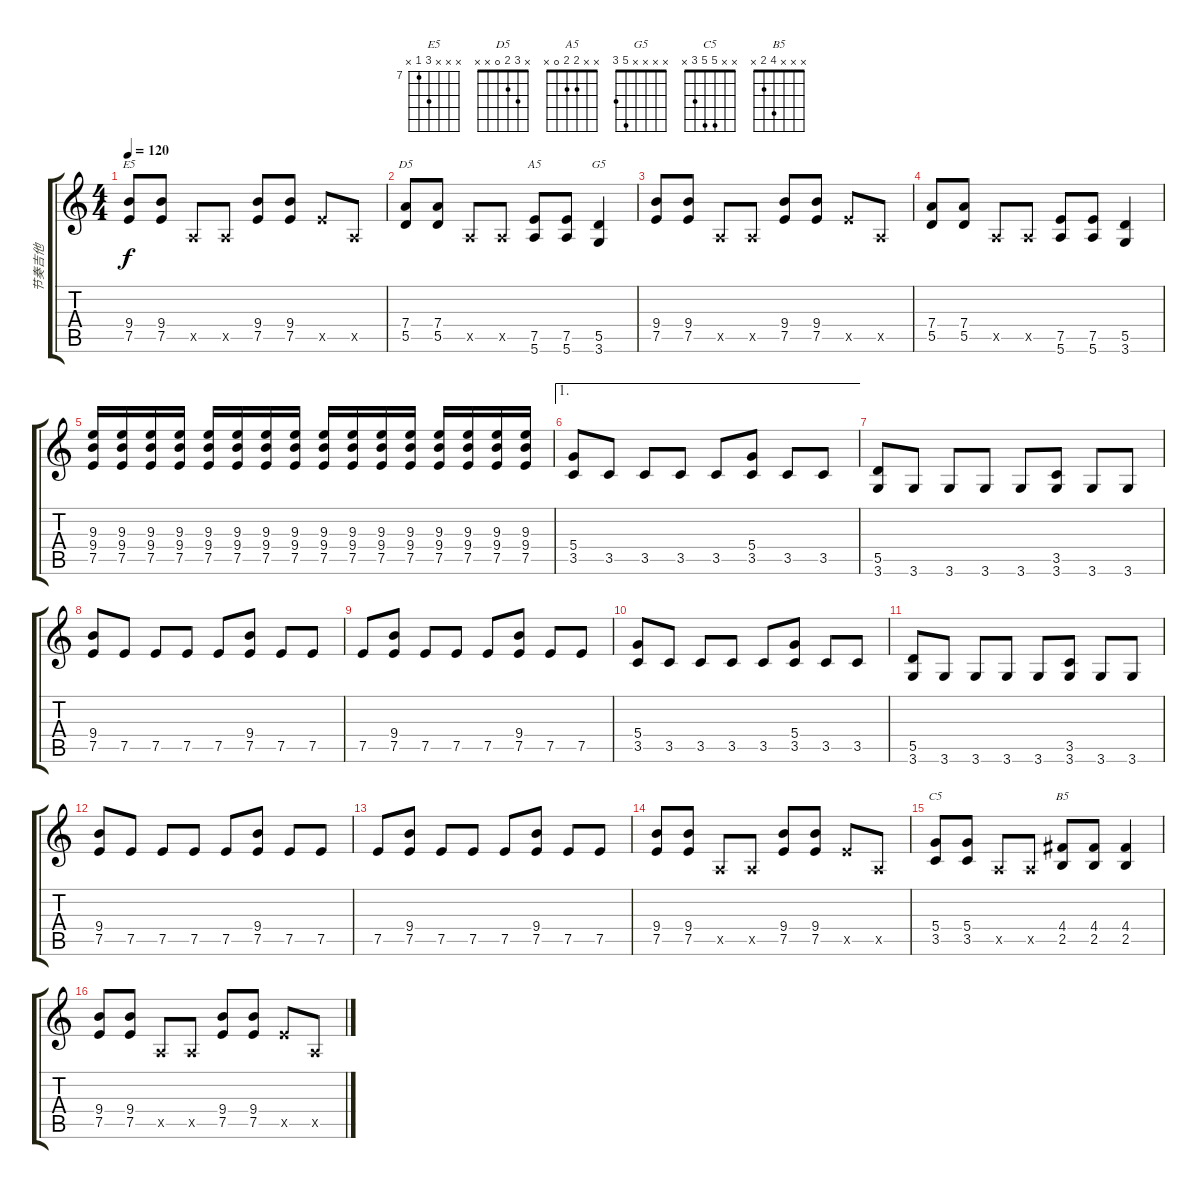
\track ("节奏吉他" "节奏吉他") {instrument distortionguitar}
\staff {score tabs}
\tuning (E4 B3 G3 D3 A2 E2) {hide}
\chord ("E5" x x x 9 7 x) {firstfret 7}
\chord ("D5" x 3 2 0 x x)
\chord ("A5" x x 2 2 0 x)
\chord ("G5" x x x x 5 3)
\chord ("C5" x x 5 5 3 x)
\chord ("B5" x x x 4 2 x)
\ts (4 4)
\tempo 120
\clef g2
\ks c
(9.4 7.5).8{ch "E5" dy f} (9.4 7.5).8 0.5{x}.8 0.5{x}.8 (9.4 7.5).8 (9.4 7.5).8 7.5{x}.8 0.5{x}.8 |
(7.4 5.5).8{ch "D5"} (7.4 5.5).8 0.5{x}.8 0.5{x}.8 (7.5 5.6).8{ch "A5"} (7.5 5.6).8 (5.5 3.6).4{ch "G5"} |
(9.4 7.5).8 (9.4 7.5).8 0.5{x}.8 0.5{x}.8 (9.4 7.5).8 (9.4 7.5).8 7.5{x}.8 0.5{x}.8 |
(7.4 5.5).8 (7.4 5.5).8 0.5{x}.8 0.5{x}.8 (7.5 5.6).8 (7.5 5.6).8 (5.5 3.6).4 |
(9.3 9.4 7.5).16 (9.3 9.4 7.5).16 (9.3 9.4 7.5).16 (9.3 9.4 7.5).16 (9.3 9.4 7.5).16 (9.3 9.4 7.5).16 (9.3 9.4 7.5).16 (9.3 9.4 7.5).16 (9.3 9.4 7.5).16 (9.3 9.4 7.5).16 (9.3 9.4 7.5).16 (9.3 9.4 7.5).16 (9.3 9.4 7.5).16 (9.3 9.4 7.5).16 (9.3 9.4 7.5).16 (9.3 9.4 7.5).16 |
\ae 1
(5.4 3.5).8 3.5.8 3.5.8 3.5.8 3.5.8 (5.4 3.5).8 3.5.8 3.5.8 |
(5.5 3.6).8 3.6.8 3.6.8 3.6.8 3.6.8 (3.5 3.6).8 3.6.8 3.6.8 |
(9.4 7.5).8 7.5.8 7.5.8 7.5.8 7.5.8 (9.4 7.5).8 7.5.8 7.5.8 |
7.5.8 (9.4 7.5).8 7.5.8 7.5.8 7.5.8 (9.4 7.5).8 7.5.8 7.5.8 |
(5.4 3.5).8 3.5.8 3.5.8 3.5.8 3.5.8 (5.4 3.5).8 3.5.8 3.5.8 |
(5.5 3.6).8 3.6.8 3.6.8 3.6.8 3.6.8 (3.5 3.6).8 3.6.8 3.6.8 |
(9.4 7.5).8 7.5.8 7.5.8 7.5.8 7.5.8 (9.4 7.5).8 7.5.8 7.5.8 |
7.5.8 (9.4 7.5).8 7.5.8 7.5.8 7.5.8 (9.4 7.5).8 7.5.8 7.5.8 |
(9.4 7.5).8 (9.4 7.5).8 0.5{x}.8 0.5{x}.8 (9.4 7.5).8 (9.4 7.5).8 7.5{x}.8 0.5{x}.8 |
(5.4 3.5).8{ch "C5"} (5.4 3.5).8 0.5{x}.8 0.5{x}.8 (4.4 2.5).8{ch "B5"} (4.4 2.5).8 (4.4 2.5).4 |
(9.4 7.5).8 (9.4 7.5).8 0.5{x}.8 0.5{x}.8 (9.4 7.5).8 (9.4 7.5).8 7.5{x}.8 0.5{x}.8
